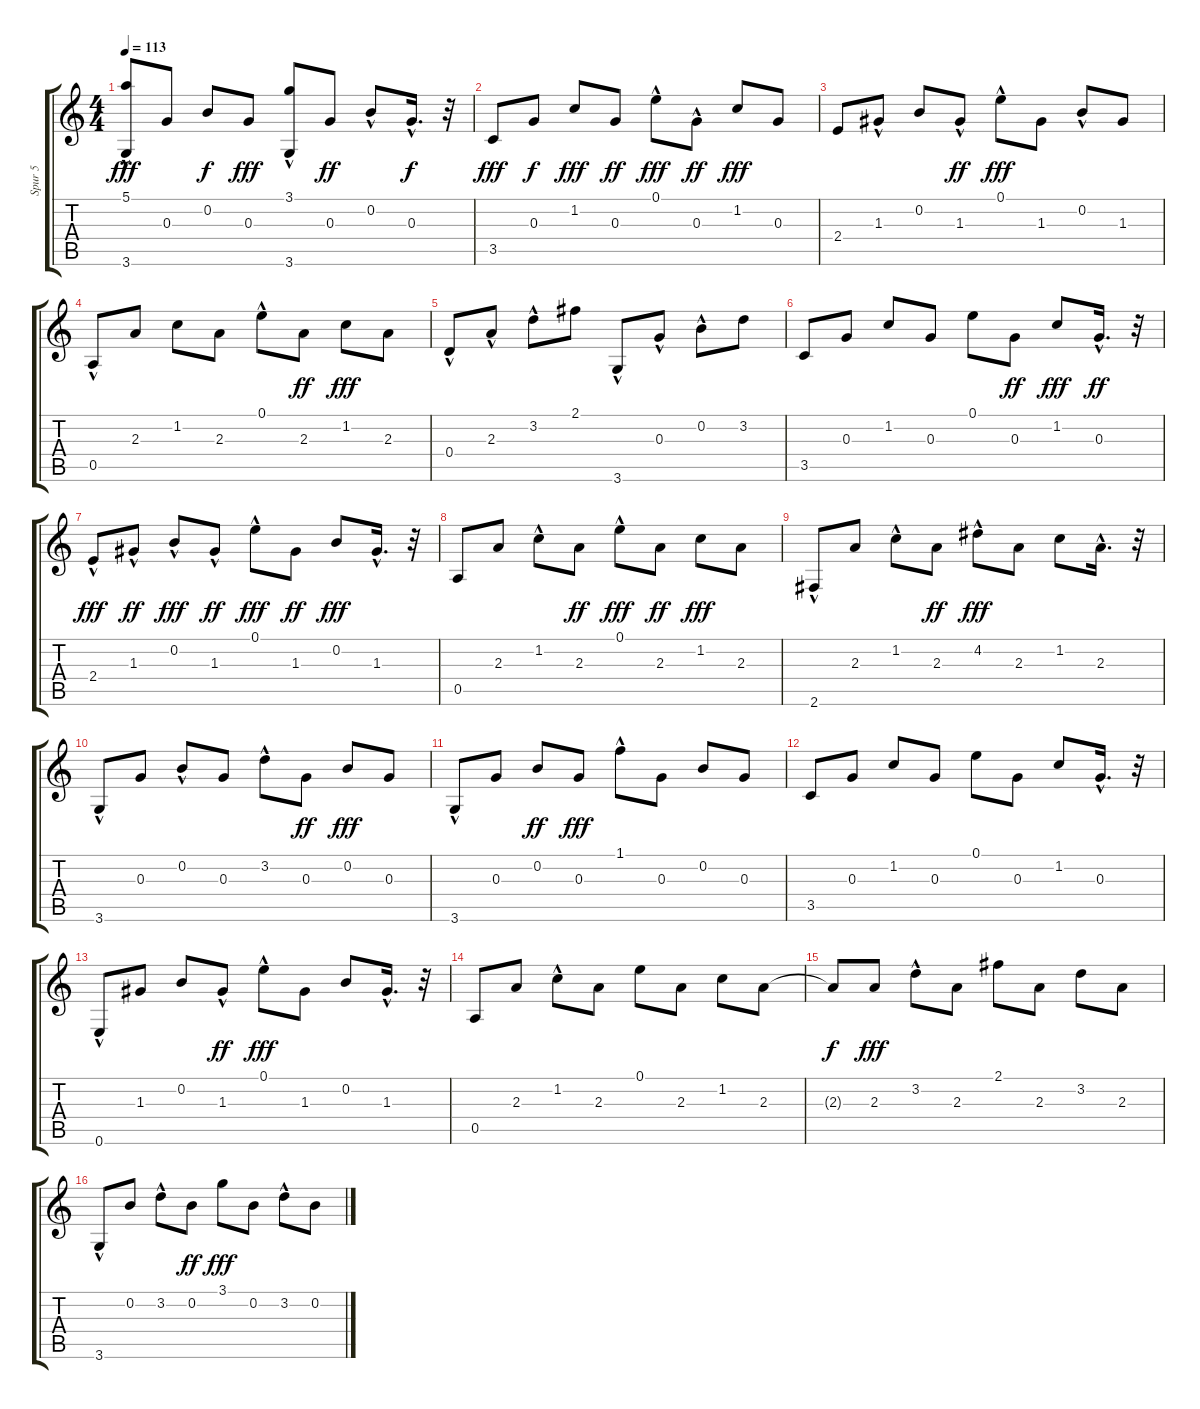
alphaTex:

\track ("Spur 5" "Spur 5") {instrument acousticguitarsteel}
\staff {score tabs}
\tuning (E4 B3 G3 D3 A2 E2) {hide}
\ts (4 4)
\tempo 113
\clef g2
\ks c
(5.1 3.6{hac}).8{dy fff} 0.3.8 0.2.8{dy f} 0.3.8{dy fff} (3.1{hac} 3.6{hac}).8 0.3.8{dy ff} 0.2{hac}.8 0.3{hac}.16{d dy f} r.32 |
3.5.8{dy fff} 0.3.8{dy f} 1.2.8{dy fff} 0.3.8{dy ff} 0.1{hac}.8{dy fff} 0.3{hac}.8{dy ff} 1.2.8{dy fff} 0.3.8 |
2.4.8 1.3{hac}.8 0.2.8 1.3{hac}.8{dy ff} 0.1{hac}.8{dy fff} 1.3.8 0.2{hac}.8 1.3.8 |
0.5{hac}.8 2.3.8 1.2.8 2.3.8 0.1{hac}.8 2.3.8{dy ff} 1.2.8{dy fff} 2.3.8 |
0.4{hac}.8 2.3{hac}.8 3.2{hac}.8 2.1.8 3.6{hac}.8 0.3{hac}.8 0.2{hac}.8 3.2.8 |
3.5.8 0.3.8 1.2.8 0.3.8 0.1.8 0.3.8{dy ff} 1.2.8{dy fff} 0.3{hac}.16{d dy ff} r.32 |
2.4{hac}.8{dy fff} 1.3{hac}.8{dy ff} 0.2{hac}.8{dy fff} 1.3{hac}.8{dy ff} 0.1{hac}.8{dy fff} 1.3.8{dy ff} 0.2.8{dy fff} 1.3{hac}.16{d} r.32 |
0.5.8 2.3.8 1.2{hac}.8 2.3.8{dy ff} 0.1{hac}.8{dy fff} 2.3.8{dy ff} 1.2.8{dy fff} 2.3.8 |
2.6{hac}.8 2.3.8 1.2{hac}.8 2.3.8{dy ff} 4.2{hac}.8{dy fff} 2.3.8 1.2.8 2.3{hac}.16{d} r.32 |
3.6{hac}.8 0.3.8 0.2{hac}.8 0.3.8 3.2{hac}.8 0.3.8{dy ff} 0.2.8{dy fff} 0.3.8 |
3.6{hac}.8 0.3.8 0.2.8{dy ff} 0.3.8{dy fff} 1.1{hac}.8 0.3.8 0.2.8 0.3.8 |
3.5.8 0.3.8 1.2.8 0.3.8 0.1.8 0.3.8 1.2.8 0.3{hac}.16{d} r.32 |
0.6{hac}.8 1.3.8 0.2.8 1.3{hac}.8{dy ff} 0.1{hac}.8{dy fff} 1.3.8 0.2.8 1.3{hac}.16{d} r.32 |
0.5.8 2.3.8 1.2{hac}.8 2.3.8 0.1.8 2.3.8 1.2.8 2.3.8 |
2.3{t}.8{dy f} 2.3.8{dy fff} 3.2{hac}.8 2.3.8 2.1.8 2.3.8 3.2.8 2.3.8 |
3.6{hac}.8 0.2.8 3.2{hac}.8 0.2.8{dy ff} 3.1.8{dy fff} 0.2.8 3.2{hac}.8 0.2.8
